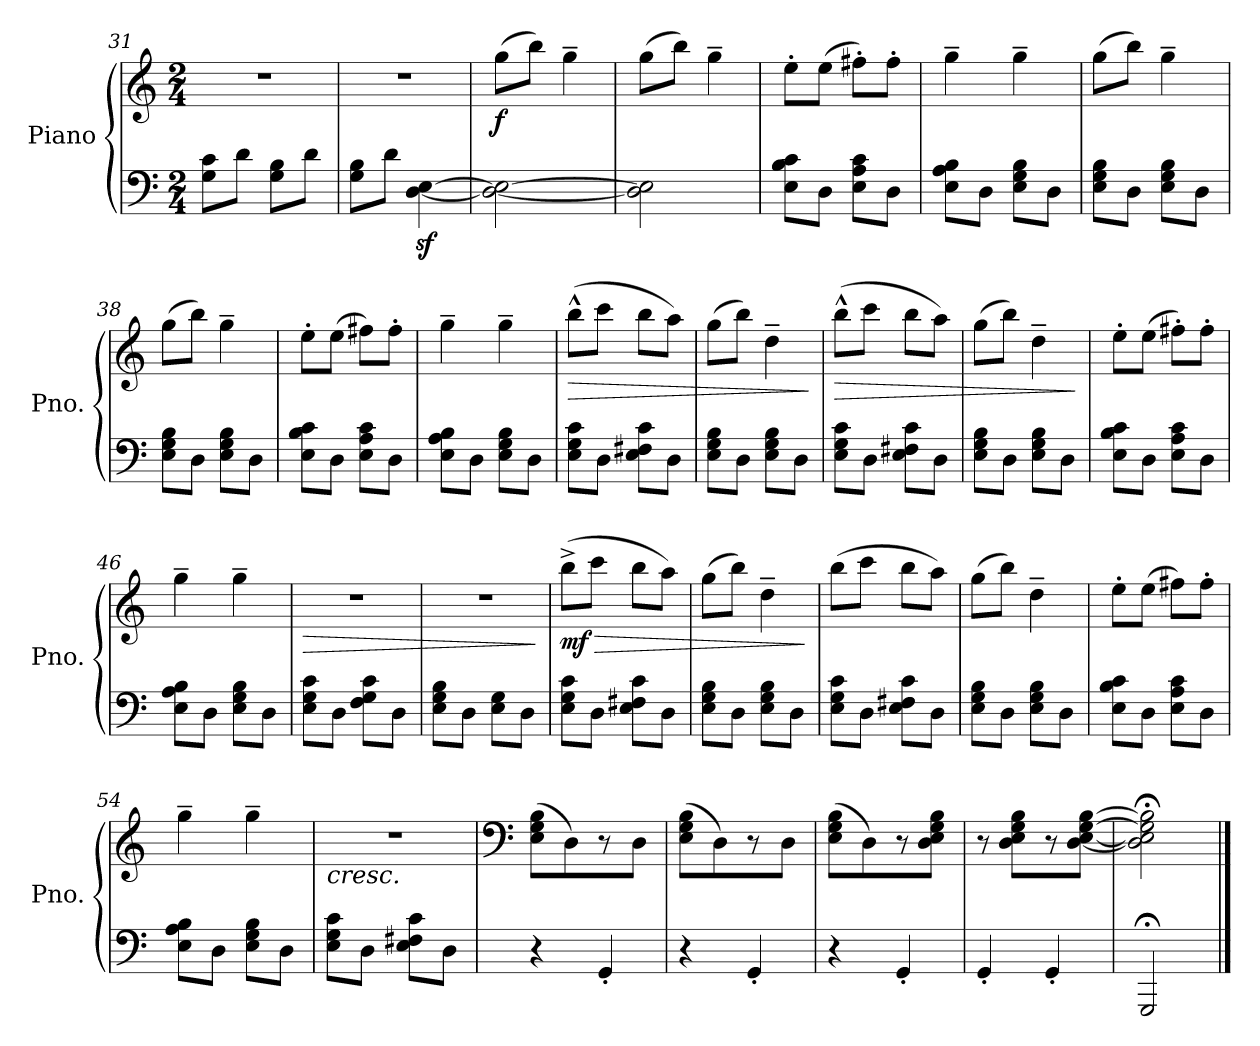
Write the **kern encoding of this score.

**kern	**kern	**dynam
*part1	*part1	*part1
*staff2	*staff1	*staff1/2
*I"Piano	*	*
*I'Pno.	*	*
*clefF4	*clefG2	*
*k[]	*k[]	*
*M2/4	*M2/4	*
=31	=31	=31
8G\ 8c\L	2r	.
8d\J	.	.
8G\ 8B\L	.	.
8d\J	.	.
=32	=32	=32
8G\ 8B\L	2r	.
8d\J	.	.
[4D\z> [4E\z>	.	.
=33	=33	=33
!	!	!LO:DY:b
2D\_ 2E\_	(>8gg\L	f
.	8bb\J)	.
.	4gg~\	.
=34	=34	=34
2D\] 2E\]	(>8gg\L	.
.	8bb\J)	.
.	4gg~\	.
=35	=35	=35
8E\ 8B\ 8c\L	8ee'\L	.
8D\J	(>8ee\J	.
8E\ 8A\ 8c\L	8ff#X'\L)	.
8D\J	8ff#'\J	.
!!LO:LB:g=z
=36	=36	=36
8E\ 8A\ 8B\L	4gg~\	.
8D\J	.	.
8E\ 8G\ 8B\L	4gg~\	.
8D\J	.	.
=37	=37	=37
8E\ 8G\ 8B\L	(>8gg\L	.
8D\J	8bb\J)	.
8E\ 8G\ 8B\L	4gg~\	.
8D\J	.	.
=38	=38	=38
8E\ 8G\ 8B\L	(>8gg\L	.
8D\J	8bb\J)	.
8E\ 8G\ 8B\L	4gg~\	.
8D\J	.	.
=39	=39	=39
8E\ 8B\ 8c\L	8ee'\L	.
8D\J	(>8ee\J	.
8E\ 8A\ 8c\L	8ff#X\L)	.
8D\J	8ff#'\J	.
=40	=40	=40
8E\ 8A\ 8B\L	4gg~\	.
8D\J	.	.
8E\ 8G\ 8B\L	4gg~\	.
8D\J	.	.
=41	=41	=41
!	!	!LO:HP:b
8E\ 8G\ 8c\L	(>8bb^^\L	>
8D\J	8ccc\J	.
8E\ 8F#X\ 8c\L	8bb\L	.
8D\J	8aa\J)	.
=42	=42	=42
8E\ 8G\ 8B\L	(>8gg\L	.
8D\J	8bb\J)	.
8E\ 8G\ 8B\L	4dd~\	.
8D\J	.	.
.	.	]
=43	=43	=43
!	!	!LO:HP:b
8E\ 8G\ 8c\L	(>8bb^^\L	>
8D\J	8ccc\J	.
8E\ 8F#X\ 8c\L	8bb\L	.
8D\J	8aa\J)	.
!!LO:PB:g=z
=44	=44	=44
8E\ 8G\ 8B\L	(>8gg\L	.
8D\J	8bb\J)	.
8E\ 8G\ 8B\L	4dd~\	.
8D\J	.	.
.	.	]
=45	=45	=45
8E\ 8B\ 8c\L	8ee'\L	.
8D\J	(>8ee\J	.
8E\ 8A\ 8c\L	8ff#X'\L)	.
8D\J	8ff#'\J	.
=46	=46	=46
8E\ 8A\ 8B\L	4gg~\	.
8D\J	.	.
8E\ 8G\ 8B\L	4gg~\	.
8D\J	.	.
=47	=47	=47
!	!	!LO:HP:b
8E\ 8G\ 8c\L	2r	>
8D\J	.	.
8F\ 8G\ 8c\L	.	.
8D\J	.	.
=48	=48	=48
8E\ 8G\ 8B\L	2r	.
8D\J	.	.
8E\ 8G\L	.	.
8D\J	.	.
.	.	]
=49	=49	=49
!	!	!LO:HP:b
!	!	!LO:DY:n=1:b
8E\ 8G\ 8c\L	(>8bb^\L	> mf
8D\J	8ccc\J	.
8E\ 8F#X\ 8c\L	8bb\L	.
8D\J	8aa\J)	.
=50	=50	=50
8E\ 8G\ 8B\L	(>8gg\L	.
8D\J	8bb\J)	.
8E\ 8G\ 8B\L	4dd~\	.
8D\J	.	.
.	.	]
!!LO:LB:g=z
=51	=51	=51
8E\ 8G\ 8c\L	(>8bb\L	.
8D\J	8ccc\J	.
8E\ 8F#X\ 8c\L	8bb\L	.
8D\J	8aa\J)	.
=52	=52	=52
8E\ 8G\ 8B\L	(>8gg\L	.
8D\J	8bb\J)	.
8E\ 8G\ 8B\L	4dd~\	.
8D\J	.	.
=53	=53	=53
8E\ 8B\ 8c\L	8ee'\L	.
8D\J	(>8ee\J	.
8E\ 8A\ 8c\L	8ff#X\L)	.
8D\J	8ff#'\J	.
=54	=54	=54
8E\ 8A\ 8B\L	4gg~\	.
8D\J	.	.
8E\ 8G\ 8B\L	4gg~\	.
8D\J	.	.
=55	=55	=55
!	!LO:TX:b:i:t=cresc.	!
8E\ 8G\ 8c\L	2r	.
8D\J	.	.
8E\ 8F#X\ 8c\L	.	.
8D\J	.	.
=56	=56	=56
*	*clefF4	*
4r	(>8E\ 8G\ 8B\L	.
.	8D\)	.
4GG'/	8r	.
.	8D\J	.
=57	=57	=57
4r	(>8E\ 8G\ 8B\L	.
.	8D\)	.
4GG'/	8r	.
.	8D\J	.
=58	=58	=58
4r	(>8E\ 8G\ 8B\L	.
.	8D\)	.
4GG'/	8r	.
.	8D\ 8E\ 8G\ 8B\J	.
!!LO:LB:g=z
=59	=59	=59
4GG'/	8r	.
.	8D\ 8E\ 8G\ 8B\L	.
4GG'/	8r	.
.	[8D\ [8E\ [8G\ [8B\J	.
=60	=60	=60
2GGG;</	2D\];< 2E\];< 2G\];< 2B\];<	.
==	==	==
*-	*-	*-
